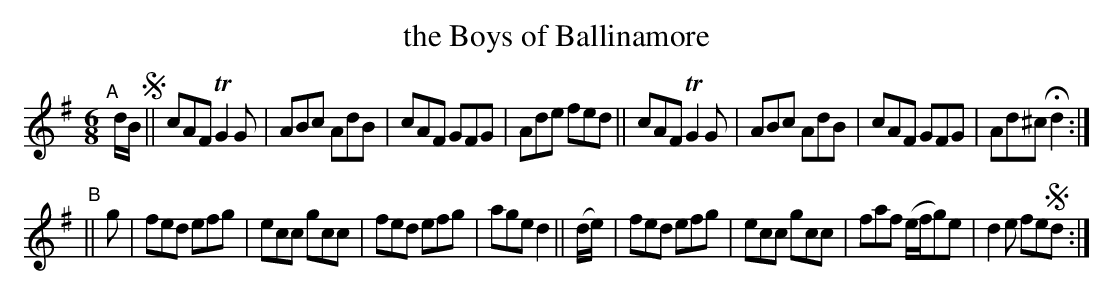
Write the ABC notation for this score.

X:1
T: the Boys of Ballinamore
M: 6/8
L: 1/8
K: Dmix
"^A"[|] d/B/ !segno!\
|| cAF TG2G | ABc AdB | cAF GFG | Ade fed \
|| cAF TG2G | ABc AdB | cAF GFG | Ad^c Hd2 :|
"^B"|| g \
| fed efg | ecc gcc | fed efg | age d2 || (d/e/) \
| fed efg | ecc gcc | faf (e/f/g)e | d2e fe!segno!d :|
